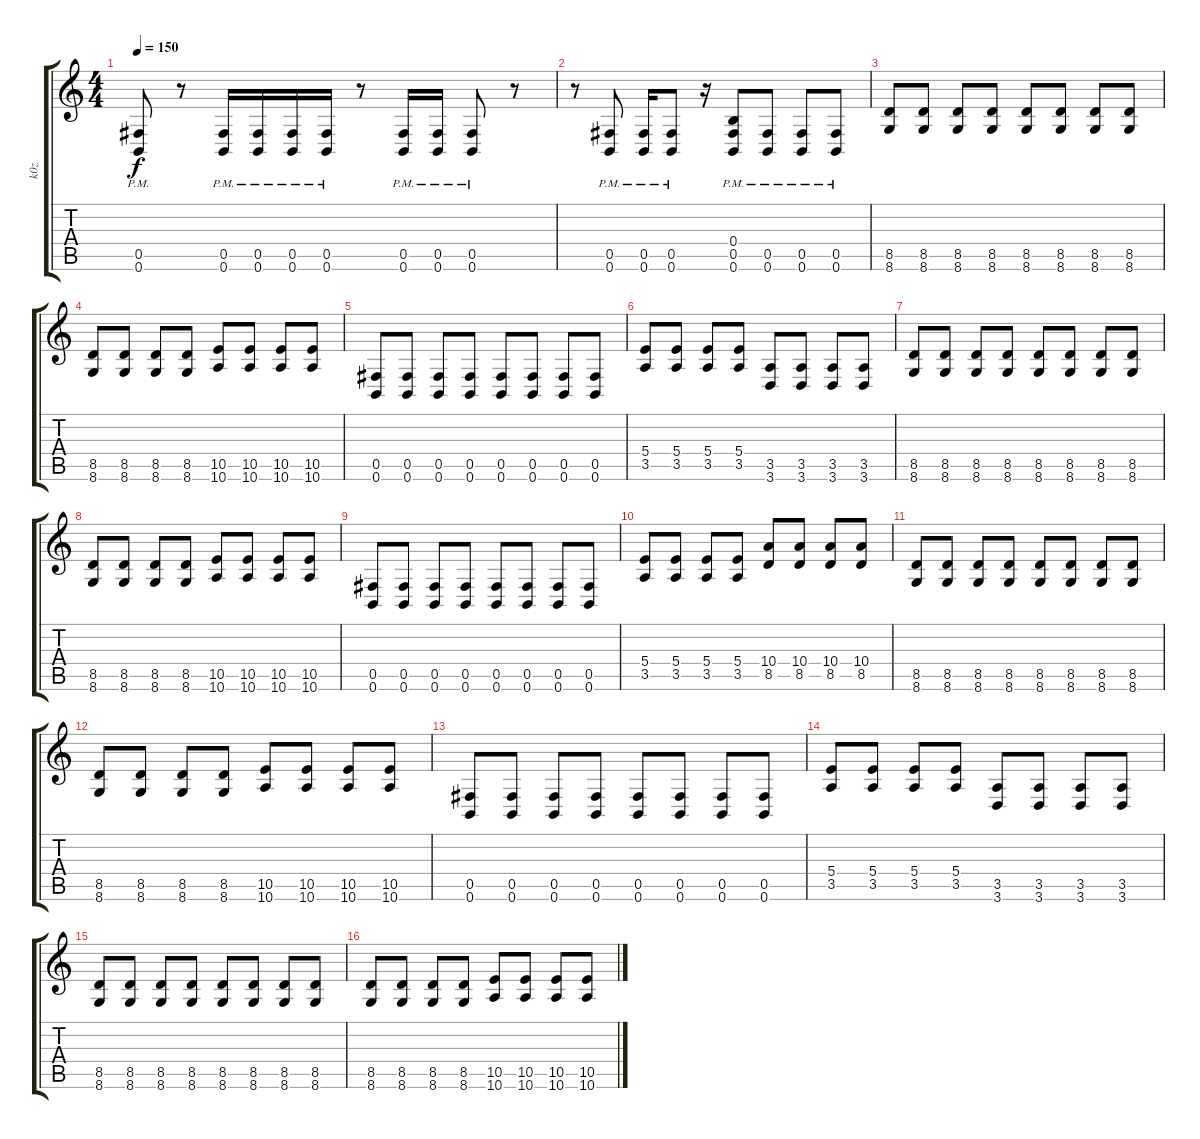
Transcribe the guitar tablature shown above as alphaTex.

\track ("k0z" "k0z") {instrument distortionguitar}
\staff {score tabs}
\tuning (Db4 Ab3 E3 B2 Gb2 B1) {hide}
\ts (4 4)
\tempo 150
\clef g2
\ks c
(0.5{pm} 0.6{pm}).8{dy f} r.8 (0.5{pm} 0.6{pm}).16 (0.5{pm} 0.6{pm}).16 (0.5{pm} 0.6{pm}).16 (0.5{pm} 0.6{pm}).16 r.8 (0.5{pm} 0.6{pm}).16 (0.5{pm} 0.6{pm}).16 (0.5{pm} 0.6{pm}).8 r.8 |
r.8 (0.5{pm} 0.6{pm}).8 (0.5{pm} 0.6{pm}).16 (0.5{pm} 0.6{pm}).8 r.16 (0.4{pm} 0.5{pm} 0.6{pm}).8 (0.5{pm} 0.6{pm}).8 (0.5{pm} 0.6{pm}).8 (0.5{pm} 0.6{pm}).8 |
(8.5 8.6).8 (8.5 8.6).8 (8.5 8.6).8 (8.5 8.6).8 (8.5 8.6).8 (8.5 8.6).8 (8.5 8.6).8 (8.5 8.6).8 |
(8.5 8.6).8 (8.5 8.6).8 (8.5 8.6).8 (8.5 8.6).8 (10.5 10.6).8 (10.5 10.6).8 (10.5 10.6).8 (10.5 10.6).8 |
(0.5 0.6).8 (0.5 0.6).8 (0.5 0.6).8 (0.5 0.6).8 (0.5 0.6).8 (0.5 0.6).8 (0.5 0.6).8 (0.5 0.6).8 |
(5.4 3.5).8 (5.4 3.5).8 (5.4 3.5).8 (5.4 3.5).8 (3.5 3.6).8 (3.5 3.6).8 (3.5 3.6).8 (3.5 3.6).8 |
(8.5 8.6).8 (8.5 8.6).8 (8.5 8.6).8 (8.5 8.6).8 (8.5 8.6).8 (8.5 8.6).8 (8.5 8.6).8 (8.5 8.6).8 |
(8.5 8.6).8 (8.5 8.6).8 (8.5 8.6).8 (8.5 8.6).8 (10.5 10.6).8 (10.5 10.6).8 (10.5 10.6).8 (10.5 10.6).8 |
(0.5 0.6).8 (0.5 0.6).8 (0.5 0.6).8 (0.5 0.6).8 (0.5 0.6).8 (0.5 0.6).8 (0.5 0.6).8 (0.5 0.6).8 |
(5.4 3.5).8 (5.4 3.5).8 (5.4 3.5).8 (5.4 3.5).8 (10.4 8.5).8 (10.4 8.5).8 (10.4 8.5).8 (10.4 8.5).8 |
(8.5 8.6).8 (8.5 8.6).8 (8.5 8.6).8 (8.5 8.6).8 (8.5 8.6).8 (8.5 8.6).8 (8.5 8.6).8 (8.5 8.6).8 |
(8.5 8.6).8 (8.5 8.6).8 (8.5 8.6).8 (8.5 8.6).8 (10.5 10.6).8 (10.5 10.6).8 (10.5 10.6).8 (10.5 10.6).8 |
(0.5 0.6).8 (0.5 0.6).8 (0.5 0.6).8 (0.5 0.6).8 (0.5 0.6).8 (0.5 0.6).8 (0.5 0.6).8 (0.5 0.6).8 |
(5.4 3.5).8 (5.4 3.5).8 (5.4 3.5).8 (5.4 3.5).8 (3.5 3.6).8 (3.5 3.6).8 (3.5 3.6).8 (3.5 3.6).8 |
(8.5 8.6).8 (8.5 8.6).8 (8.5 8.6).8 (8.5 8.6).8 (8.5 8.6).8 (8.5 8.6).8 (8.5 8.6).8 (8.5 8.6).8 |
(8.5 8.6).8 (8.5 8.6).8 (8.5 8.6).8 (8.5 8.6).8 (10.5 10.6).8 (10.5 10.6).8 (10.5 10.6).8 (10.5 10.6).8
